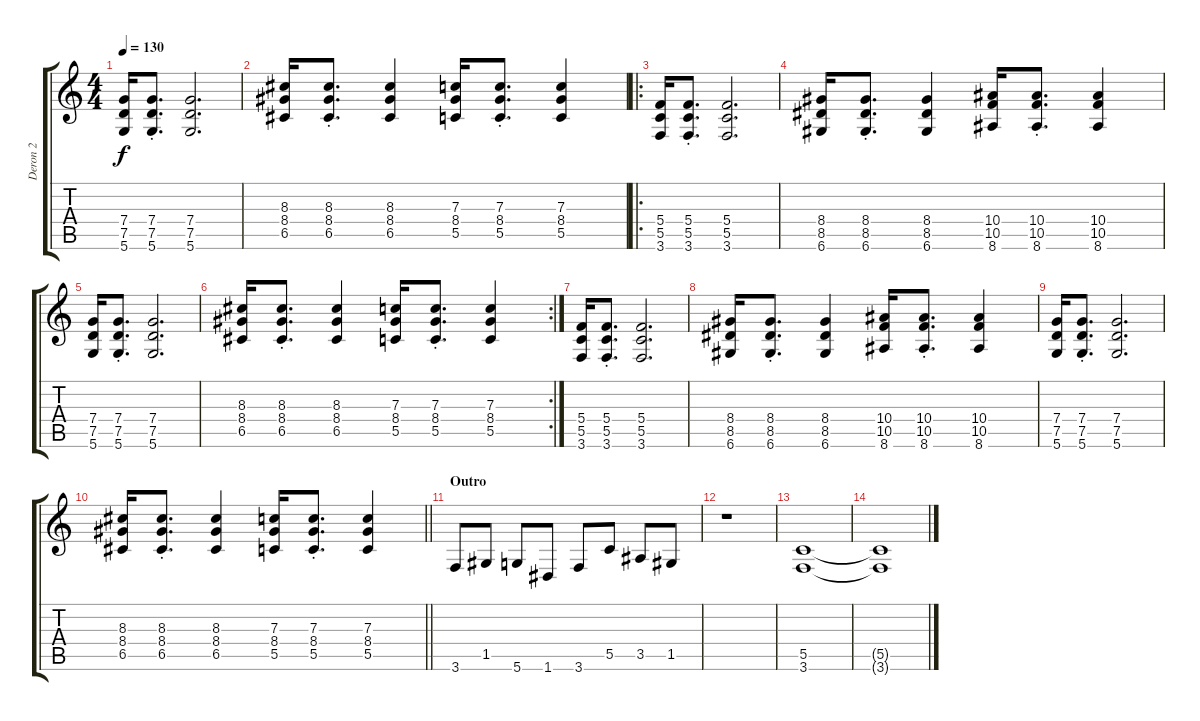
\track ("Deron 2" "Deron 2") {instrument distortionguitar}
\staff {score tabs}
\tuning (D4 A3 F3 C3 G2 D2) {hide}
\ts (4 4)
\tempo 130
\clef g2
\ks c
(7.4 7.5 5.6).16{dy f} (7.4{st} 7.5{st} 5.6{st}).8{d} (7.4 7.5 5.6).2{d} |
(8.3 8.4 6.5).16 (8.3{st} 8.4{st} 6.5{st}).8{d} (8.3 8.4 6.5).4 (7.3 8.4 5.5).16 (7.3{st} 8.4{st} 5.5{st}).8{d} (7.3 8.4 5.5).4 |
\ro
(5.4 5.5 3.6).16 (5.4{st} 5.5{st} 3.6{st}).8{d} (5.4 5.5 3.6).2{d} |
(8.4 8.5 6.6).16 (8.4{st} 8.5{st} 6.6{st}).8{d} (8.4 8.5 6.6).4 (10.4 10.5 8.6).16 (10.4{st} 10.5{st} 8.6{st}).8{d} (10.4 10.5 8.6).4 |
(7.4 7.5 5.6).16 (7.4{st} 7.5{st} 5.6{st}).8{d} (7.4 7.5 5.6).2{d} |
\rc 2
(8.3 8.4 6.5).16 (8.3{st} 8.4{st} 6.5{st}).8{d} (8.3 8.4 6.5).4 (7.3 8.4 5.5).16 (7.3{st} 8.4{st} 5.5{st}).8{d} (7.3 8.4 5.5).4 |
(5.4 5.5 3.6).16 (5.4{st} 5.5{st} 3.6{st}).8{d} (5.4 5.5 3.6).2{d} |
(8.4 8.5 6.6).16 (8.4{st} 8.5{st} 6.6{st}).8{d} (8.4 8.5 6.6).4 (10.4 10.5 8.6).16 (10.4{st} 10.5{st} 8.6{st}).8{d} (10.4 10.5 8.6).4 |
(7.4 7.5 5.6).16 (7.4{st} 7.5{st} 5.6{st}).8{d} (7.4 7.5 5.6).2{d} |
\barLineRight lightlight
(8.3 8.4 6.5).16 (8.3{st} 8.4{st} 6.5{st}).8{d} (8.3 8.4 6.5).4 (7.3 8.4 5.5).16 (7.3{st} 8.4{st} 5.5{st}).8{d} (7.3 8.4 5.5).4 |
\section ("" "Outro")
3.6.8 1.5.8 5.6.8 1.6.8 3.6.8 5.5.8 3.5.8 1.5.8 |
r.1 |
(5.5 3.6).1 |
(5.5{t} 3.6{t}).1
